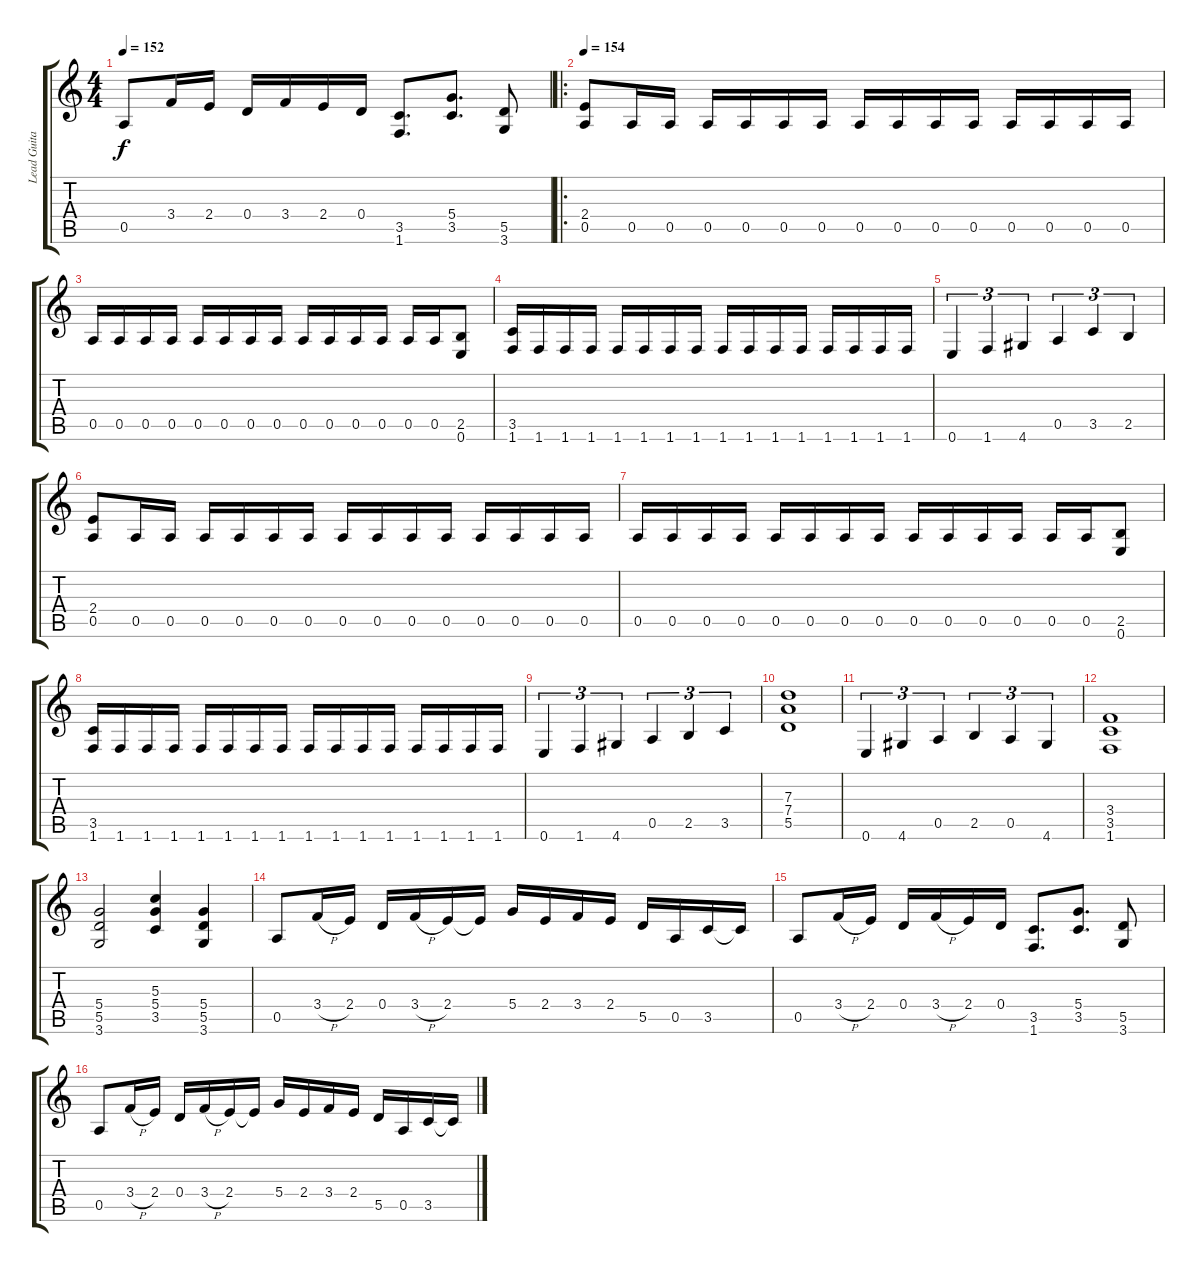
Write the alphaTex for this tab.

\track ("" "Lead Guita") {instrument distortionguitar}
\staff {score tabs}
\tuning (E4 B3 G3 D3 A2 E2) {hide}
\ts (4 4)
\tempo 152
\clef g2
\ks c
0.5.8{dy f} 3.4.16 2.4.16 0.4.16 3.4.16 2.4.16 0.4.16 (3.5 1.6).8{d} (5.4 3.5).8{d} (5.5 3.6).8 |
\ro
\tempo 154
(2.4 0.5).8 0.5.16 0.5.16 0.5.16 0.5.16 0.5.16 0.5.16 0.5.16 0.5.16 0.5.16 0.5.16 0.5.16 0.5.16 0.5.16 0.5.16 |
0.5.16 0.5.16 0.5.16 0.5.16 0.5.16 0.5.16 0.5.16 0.5.16 0.5.16 0.5.16 0.5.16 0.5.16 0.5.16 0.5.16 (2.5 0.6).8 |
(3.5 1.6).16 1.6.16 1.6.16 1.6.16 1.6.16 1.6.16 1.6.16 1.6.16 1.6.16 1.6.16 1.6.16 1.6.16 1.6.16 1.6.16 1.6.16 1.6.16 |
0.6.4{tu (3 2)} 1.6.4{tu (3 2)} 4.6.4{tu (3 2)} 0.5.4{tu (3 2)} 3.5.4{tu (3 2)} 2.5.4{tu (3 2)} |
(2.4 0.5).8 0.5.16 0.5.16 0.5.16 0.5.16 0.5.16 0.5.16 0.5.16 0.5.16 0.5.16 0.5.16 0.5.16 0.5.16 0.5.16 0.5.16 |
0.5.16 0.5.16 0.5.16 0.5.16 0.5.16 0.5.16 0.5.16 0.5.16 0.5.16 0.5.16 0.5.16 0.5.16 0.5.16 0.5.16 (2.5 0.6).8 |
(3.5 1.6).16 1.6.16 1.6.16 1.6.16 1.6.16 1.6.16 1.6.16 1.6.16 1.6.16 1.6.16 1.6.16 1.6.16 1.6.16 1.6.16 1.6.16 1.6.16 |
0.6.4{tu (3 2)} 1.6.4{tu (3 2)} 4.6.4{tu (3 2)} 0.5.4{tu (3 2)} 2.5.4{tu (3 2)} 3.5.4{tu (3 2)} |
(7.3 7.4 5.5).1 |
0.6.4{tu (3 2)} 4.6.4{tu (3 2)} 0.5.4{tu (3 2)} 2.5.4{tu (3 2)} 0.5.4{tu (3 2)} 4.6.4{tu (3 2)} |
(3.4 3.5 1.6).1 |
(5.4 5.5 3.6).2 (5.3 5.4 3.5).4 (5.4 5.5 3.6).4 |
0.5.8 3.4{h}.16 2.4.16 0.4.16 3.4{h}.16 2.4.16 2.4{t}.16 5.4.16 2.4.16 3.4.16 2.4.16 5.5.16 0.5.16 3.5.16 3.5{t}.16 |
0.5.8 3.4{h}.16 2.4.16 0.4.16 3.4{h}.16 2.4.16 0.4.16 (3.5 1.6).8{d} (5.4 3.5).8{d} (5.5 3.6).8 |
0.5.8 3.4{h}.16 2.4.16 0.4.16 3.4{h}.16 2.4.16 2.4{t}.16 5.4.16 2.4.16 3.4.16 2.4.16 5.5.16 0.5.16 3.5.16 3.5{t}.16
